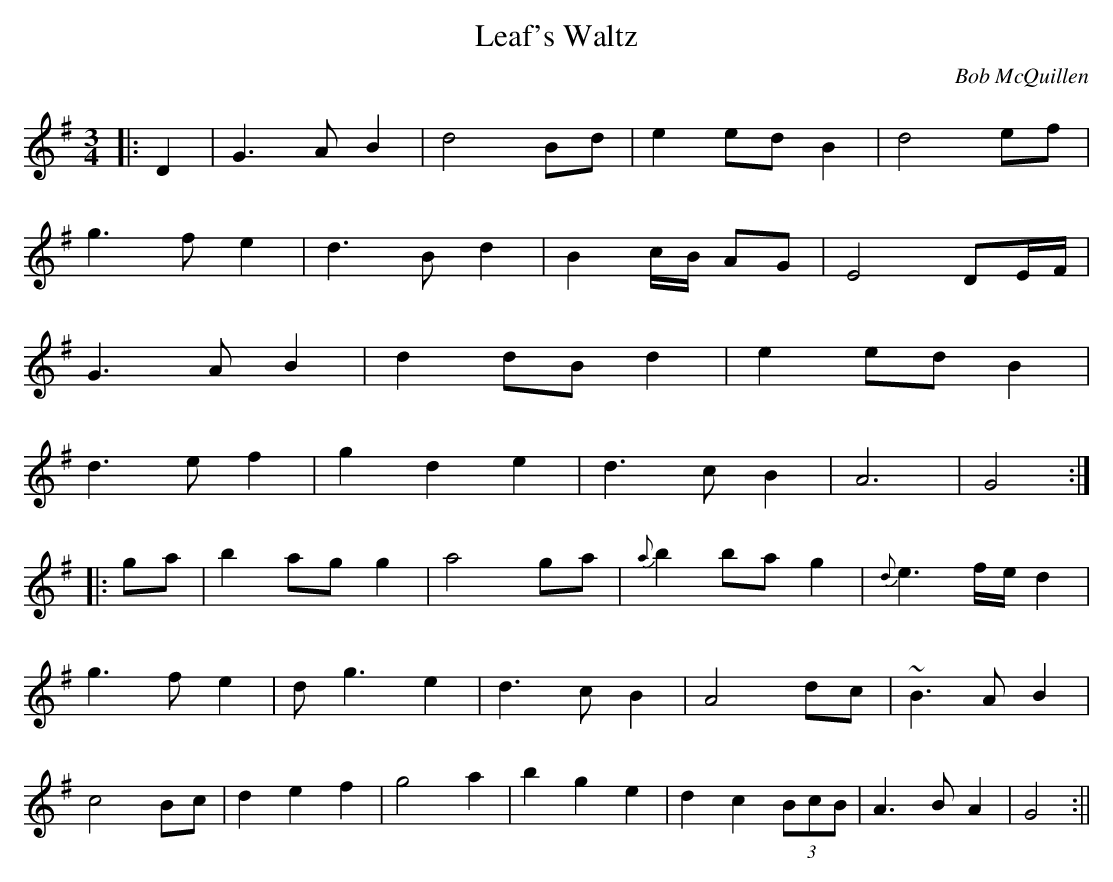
X:1
T:Leaf's Waltz
M:3/4
L:1/8
C:Bob McQuillen
K:G
|:D2| G3A B2 | d4  Bd| e2 ed B2| d4 ef|
g3f e2 | d3B d2 | B2c/2B/2 AG| E4 DE/2F/2|
G3A B2 | d2 dB d2 | e2 ed B2|
d3e f2 | g2 d2 e2 | d3c B2| A6| G4:|
|:ga| b2 ag g2| a4 ga | {a}b2 ba g2 | {d}e3f/2e/2 d2|
g3f e2 | dg3 e2 | d3c B2| A4 dc| ~B3A B2|
c4 Bc| d2 e2 f2 | g4 a2| b2 g2 e2| d2 c2 (3BcB| A3B A2| G4:||
